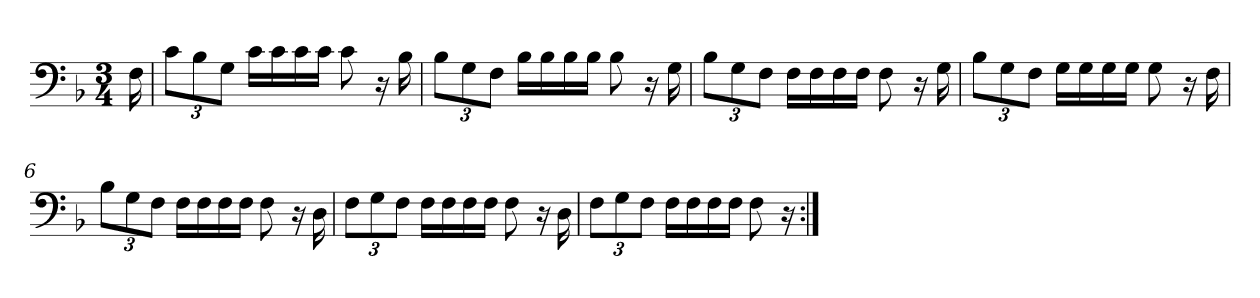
**kern
*part1
*staff1
*clefF4
*k[b-]
*F:
*M3/4
*MM88
=1
16F\
=2
*Xbrackettup
12c\L
12B-\
12G\J
16c\LL
16c\
16c\
16c\JJ
8c\
16r
16B-\
=3
12B-\L
12G\
12F\J
16B-\LL
16B-\
16B-\
16B-\JJ
8B-\
16r
16G\
=4
12B-\L
12G\
12F\J
16F\LL
16F\
16F\
16F\JJ
8F\
16r
16G\
=5
12B-\L
12G\
12F\J
16G\LL
16G\
16G\
16G\JJ
8G\
16r
16F\
!!LO:LB:g=z
=6
12B-\L
12G\
12F\J
16F\LL
16F\
16F\
16F\JJ
8F\
16r
16D\
=7
12F\L
12G\
12F\J
16F\LL
16F\
16F\
16F\JJ
8F\
16r
16D\
=8
12F\L
12G\
12F\J
16F\LL
16F\
16F\
16F\JJ
8F\
16r
=:|!
*-
